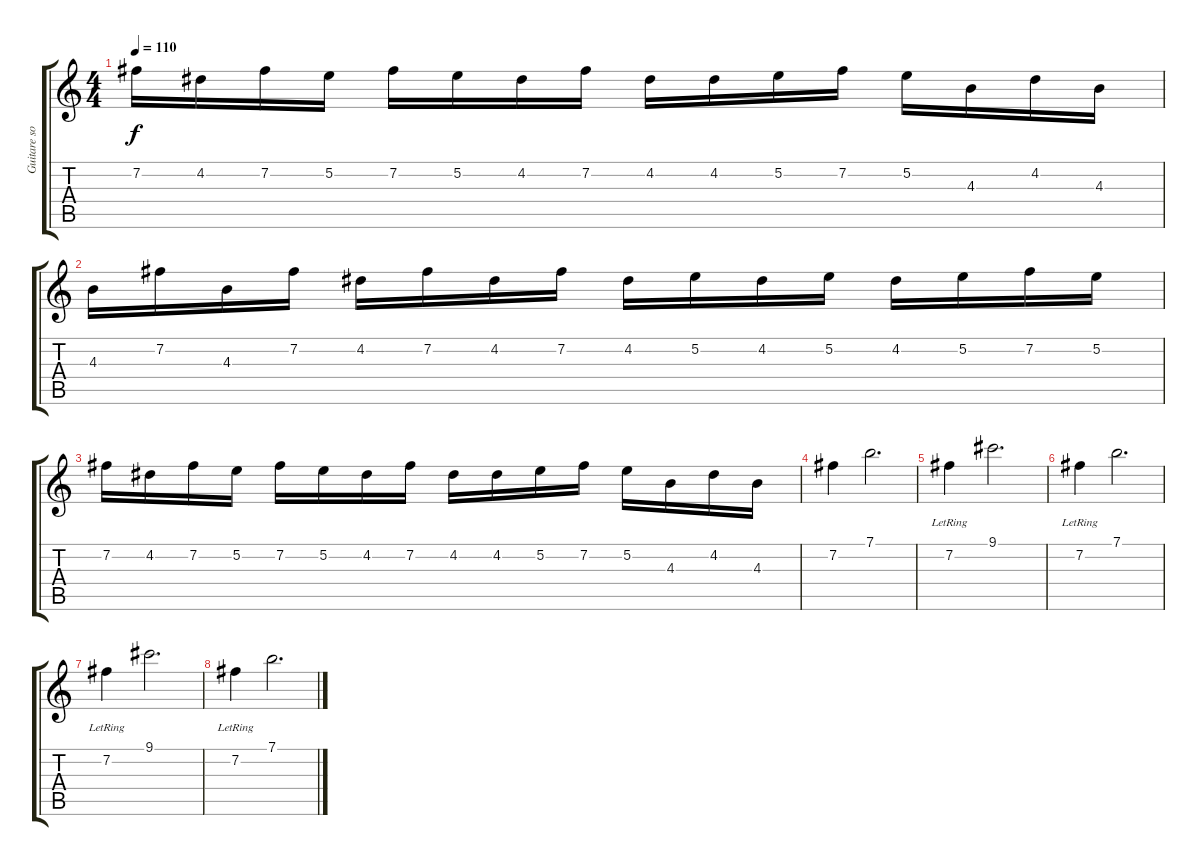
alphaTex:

\track ("Guitare solo" "Guitare so") {instrument distortionguitar}
\staff {score tabs}
\tuning (E4 B3 G3 D3 A2 E2) {hide}
\ts (4 4)
\tempo 110
\clef g2
\ks c
7.2.16{dy f} 4.2.16 7.2.16 5.2.16 7.2.16 5.2.16 4.2.16 7.2.16 4.2.16 4.2.16 5.2.16 7.2.16 5.2.16 4.3.16 4.2.16 4.3.16 |
4.3.16 7.2.16 4.3.16 7.2.16 4.2.16 7.2.16 4.2.16 7.2.16 4.2.16 5.2.16 4.2.16 5.2.16 4.2.16 5.2.16 7.2.16 5.2.16 |
7.2.16 4.2.16 7.2.16 5.2.16 7.2.16 5.2.16 4.2.16 7.2.16 4.2.16 4.2.16 5.2.16 7.2.16 5.2.16 4.3.16 4.2.16 4.3.16 |
7.2.4 7.1.2{d} |
7.2{lr}.4 9.1.2{d} |
7.2{lr}.4 7.1.2{d} |
7.2{lr}.4 9.1.2{d} |
7.2{lr}.4 7.1.2{d}
